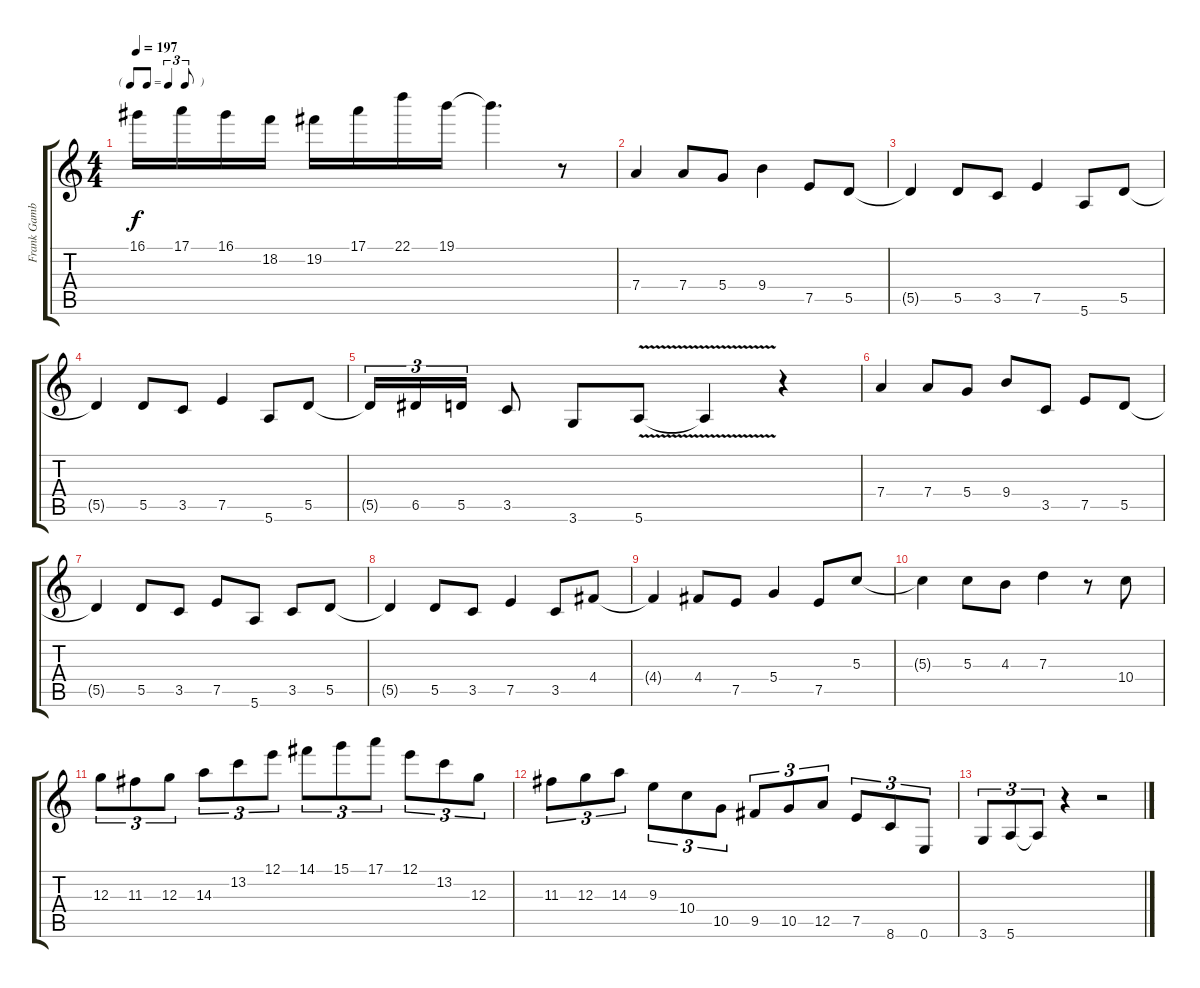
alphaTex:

\track ("Frank Gambale Lead" "Frank Gamb") {instrument overdrivenguitar}
\staff {score tabs}
\tuning (E4 B3 G3 D3 A2 E2) {hide}
\ts (4 4)
\tf triplet8th
\tempo 197
\clef g2
\ks c
16.1.16{dy f} 17.1.16 16.1.16 18.2.16 19.2.16 17.1.16 22.1.16 19.1.16 19.1{t}.4{d} r.8 |
7.4.4 7.4.8 5.4.8 9.4.4 7.5.8 5.5.8 |
5.5{t}.4 5.5.8 3.5.8 7.5.4 5.6.8 5.5.8 |
5.5{t}.4 5.5.8 3.5.8 7.5.4 5.6.8 5.5.8 |
5.5{t}.16{tu (3 2)} 6.5.16{tu (3 2)} 5.5.16{tu (3 2)} 3.5.8 3.6.8 5.6{v}.8 5.6{t}.4 r.4 |
7.4.4 7.4.8 5.4.8 9.4.8 3.5.8 7.5.8 5.5.8 |
5.5{t}.4 5.5.8 3.5.8 7.5.8 5.6.8 3.5.8 5.5.8 |
5.5{t}.4 5.5.8 3.5.8 7.5.4 3.5.8 4.4.8 |
4.4{t}.4 4.4.8 7.5.8 5.4.4 7.5.8 5.3.8 |
5.3{t}.4 5.3.8 4.3.8 7.3.4 r.8 10.4.8 |
12.3.8{tu (3 2)} 11.3.8{tu (3 2)} 12.3.8{tu (3 2)} 14.3.8{tu (3 2)} 13.2.8{tu (3 2)} 12.1.8{tu (3 2)} 14.1.8{tu (3 2)} 15.1.8{tu (3 2)} 17.1.8{tu (3 2)} 12.1.8{tu (3 2)} 13.2.8{tu (3 2)} 12.3.8{tu (3 2)} |
11.3.8{tu (3 2)} 12.3.8{tu (3 2)} 14.3.8{tu (3 2)} 9.3.8{tu (3 2)} 10.4.8{tu (3 2)} 10.5.8{tu (3 2)} 9.5.8{tu (3 2)} 10.5.8{tu (3 2)} 12.5.8{tu (3 2)} 7.5.8{tu (3 2)} 8.6.8{tu (3 2)} 0.6.8{tu (3 2)} |
3.6.8{tu (3 2)} 5.6.8{tu (3 2)} 5.6{t}.8{tu (3 2)} r.4 r.2
